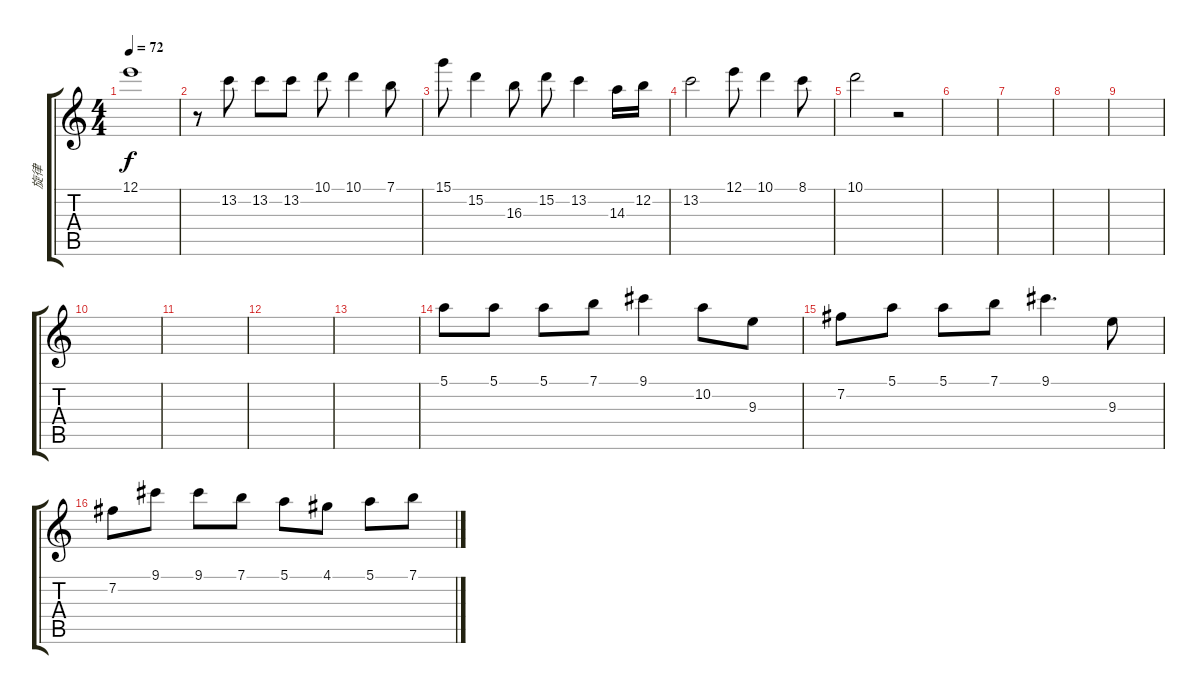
\track ("旋律" "旋律") {instrument distortionguitar}
\staff {score tabs}
\tuning (E4 B3 G3 D3 A2 E2) {hide}
\ts (4 4)
\tempo 72
\clef g2
\ks c
12.1.1{dy f} |
r.8 13.2.8 13.2.8 13.2.8 10.1.8 10.1.4 7.1.8 |
15.1.8 15.2.4 16.3.8 15.2.8 13.2.4 14.3.16 12.2.16 |
13.2.2 12.1.8 10.1.4 8.1.8 |
10.1.2 r.2 |
|
|
|
|
|
|
|
|
5.1.8 5.1.8 5.1.8 7.1.8 9.1.4 10.2.8 9.3.8 |
7.2.8 5.1.8 5.1.8 7.1.8 9.1.4{d} 9.3.8 |
7.2.8 9.1.8 9.1.8 7.1.8 5.1.8 4.1.8 5.1.8 7.1.8
